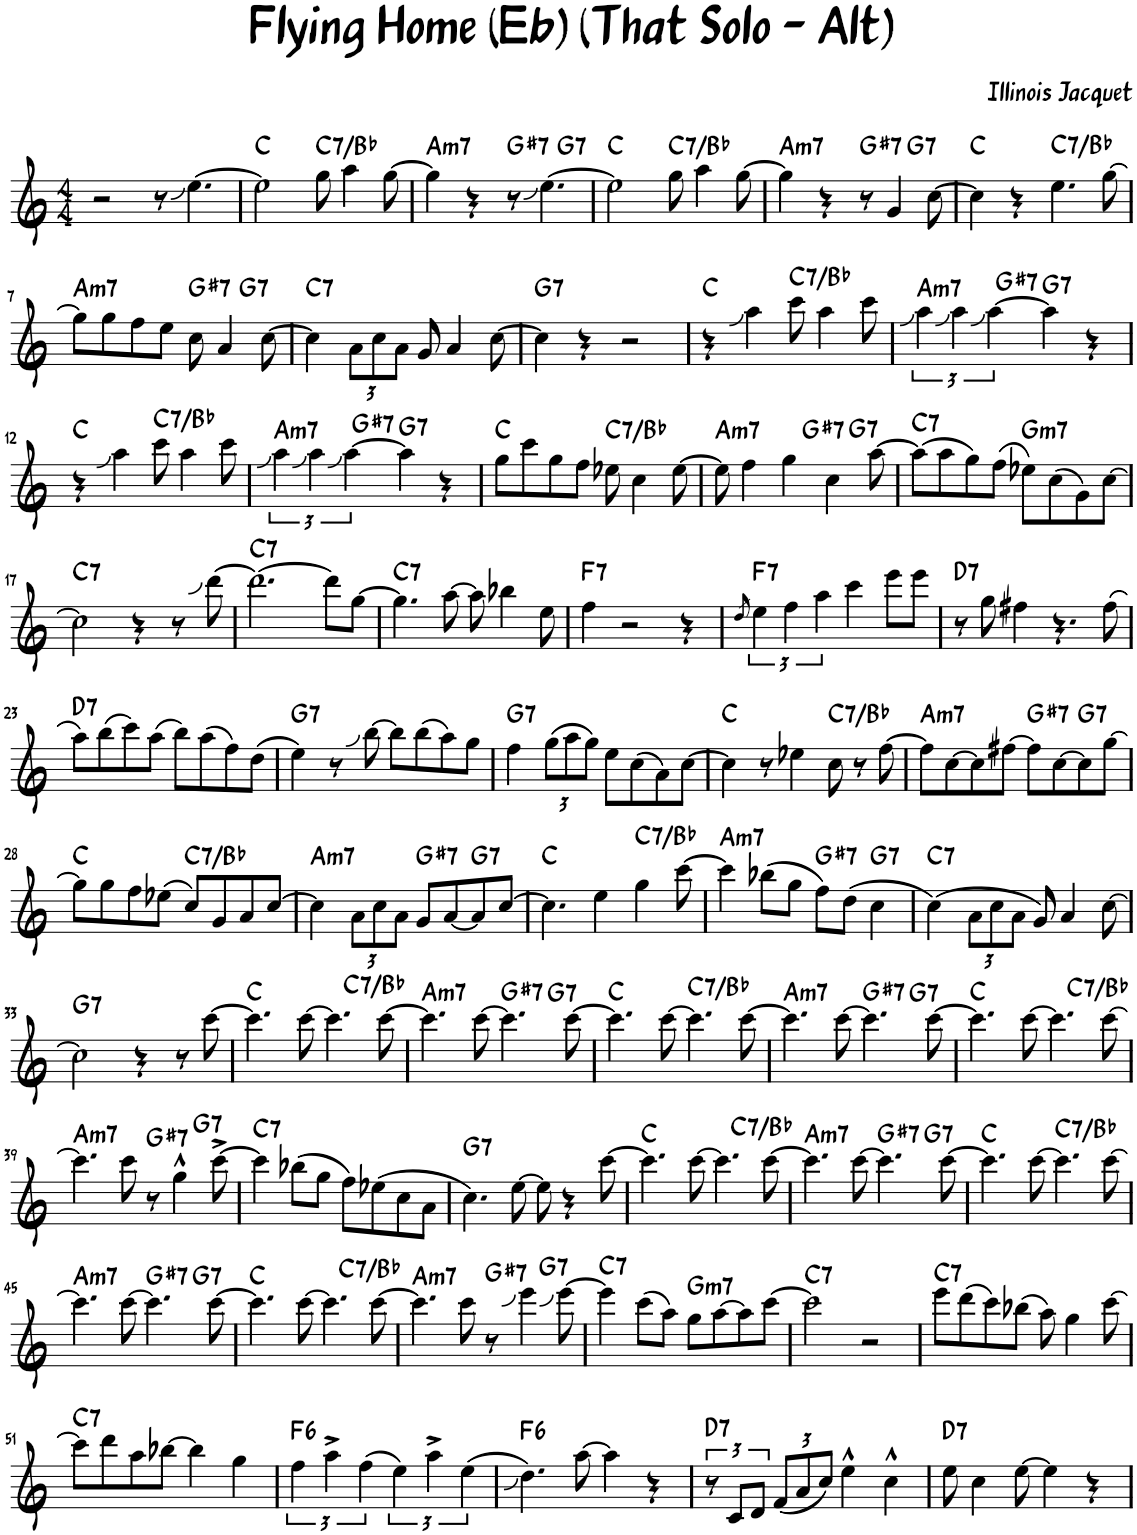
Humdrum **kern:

**kern	**harte
*part1	*part1
*staff1	*
*I"Alto Saxophone	*
*I'A. Sax.	*
*clefG2	*
*Trd5c9	*
*k[]	*
*M4/4	*
=1	=1
2r	.
8r	.
[4.ee\	.
=2	=2
2ee\]	C:maj
!	!LO:H:kt=7
8gg\	C:7/b7
4aa\	.
[8gg\	.
=3	=3
!	!LO:H:kt=m7
*^	*
4gg\]	2.ryy	A:min7
4r	.	.
!	!	!LO:H:kt=7
8r	.	G#:7
[4.ee\	.	.
!	!	!LO:H:kt=7
.	4ryy	G:7
*v	*v	*
=4	=4
2ee\]	C:maj
!	!LO:H:kt=7
8gg\	C:7/b7
4aa\	.
[8gg\	.
=5	=5
!	!LO:H:kt=m7
*^	*
4gg\]	2.ryy	A:min7
4r	.	.
!	!	!LO:H:kt=7
8r	.	G#:7
4g/	.	.
!	!	!LO:H:kt=7
.	4ryy	G:7
[8cc\	.	.
*v	*v	*
=6	=6
4cc\]	C:maj
4r	.
!	!LO:H:kt=7
4.ee\	C:7/b7
[8gg\	.
!!LO:LB:g=z
=7	=7
!	!LO:H:kt=m7
*^	*
8gg\L]	2.ryy	A:min7
8gg\	.	.
8ff\	.	.
8ee\J	.	.
!	!	!LO:H:kt=7
8cc\	.	G#:7
4a/	.	.
!	!	!LO:H:kt=7
.	4ryy	G:7
[8cc\	.	.
=8	=8	=8
!	!	!LO:H:kt=7
*v	*v	*
4cc\]	C:7
*Xbrackettup	*
12a\L	.
12cc\	.
12a\J	.
8g/	.
4a/	.
[8cc\	.
=9	=9
!	!LO:H:kt=7
4cc\]	G:7
4r	.
2r	.
=10	=10
4r	C:maj
4aa\	.
!	!LO:H:kt=7
8ccc\	C:7/b7
4aa\	.
8ccc\	.
=11	=11
*brackettup	*
!	!LO:H:kt=m7
*^	*
6aa\	4.ryy	A:min7
6aa\	.	.
[6aa\	.	.
!	!	!LO:H:kt=7
.	2ryy	G#:7
!	!	!LO:H:kt=7
4aa\]	.	G:7
4r	.	.
.	8ryy	.
*v	*v	*
!!LO:LB:g=z
=12	=12
4r	C:maj
4aa\	.
!	!LO:H:kt=7
8ccc\	C:7/b7
4aa\	.
8ccc\	.
=13	=13
!	!LO:H:kt=m7
*^	*
6aa\	4.ryy	A:min7
6aa\	.	.
[6aa\	.	.
!	!	!LO:H:kt=7
.	2ryy	G#:7
!	!	!LO:H:kt=7
4aa\]	.	G:7
4r	.	.
.	8ryy	.
*v	*v	*
=14	=14
8gg\L	C:maj
8ccc\	.
8gg\	.
8ff\J	.
!	!LO:H:kt=7
8ee-X\	C:7/b7
4cc\	.
[8ee-\	.
=15	=15
!	!LO:H:kt=m7
*^	*
*	*^	*
8ee-\]	2ryy	2.ryy	A:min7
4ff\	.	.	.
4gg\	.	.	.
!	!	!	!LO:H:kt=7
.	2ryy	.	G#:7
4cc\	.	.	.
!	!	!	!LO:H:kt=7
.	.	4ryy	G:7
[8aa\	.	.	.
=16	=16	=16	=16
!	!	!	!LO:H:kt=7
*v	*v	*v	*
(8aa\L]	C:7
8aa\	.
8gg\)	.
(8ff\J	.
!	!LO:H:kt=m7
8ee-X\L)	G:min7
(8cc\	.
8g\)	.
[8cc\J	.
!!LO:LB:g=z
=17	=17
!	!LO:H:kt=7
2cc\]	C:7
4r	.
8r	.
[8ddd\	.
=18	=18
!	!LO:H:kt=7
2.ddd\_	C:7
8ddd\L]	.
[8gg\J	.
=19	=19
!	!LO:H:kt=7
4.gg\]	C:7
[8aa\	.
8aa\]	.
4bb-X\	.
8ee\	.
=20	=20
!	!LO:H:kt=7
4ff\	F:7
2r	.
4r	.
=21	=21
8qdd/	.
!	!LO:H:kt=7
6ee\	F:7
6ff\	.
6aa\	.
4ccc\	.
8eee\L	.
8eee\J	.
=22	=22
!	!LO:H:kt=7
8r	D:7
8gg\	.
4ff#X\	.
4.r	.
(8ff#\	.
!!LO:LB:g=z
=23	=23
!	!LO:H:kt=7
8aa\L)	D:7
(8bb\	.
8ccc\)	.
(8aa\J	.
8bb\L)	.
(8aa\	.
8ff\)	.
(8dd\J	.
=24	=24
!	!LO:H:kt=7
4ee\)	G:7
8r	.
[8bb\	.
8bb\L]	.
(8bb\	.
8aa\)	.
8gg\J	.
=25	=25
!	!LO:H:kt=7
4ff\	G:7
*Xbrackettup	*
(12gg\L	.
12aa\	.
12gg\J)	.
8ee\L	.
(8cc\	.
8a\)	.
[8cc\J	.
=26	=26
4cc\]	C:maj
8r	.
4ee-X\	.
!	!LO:H:kt=7
8cc\	C:7/b7
8r	.
[8ff\	.
=27	=27
!	!LO:H:kt=m7
8ff\L]	A:min7
[8cc\	.
8cc\]	.
[8ff#X\J	.
!	!LO:H:kt=7
8ff#\L]	G#:7
[8cc\	.
!	!LO:H:kt=7
8cc\]	G:7
[8gg\J	.
!!LO:LB:g=z
=28	=28
8gg\L]	C:maj
8gg\	.
8ff\	.
(8ee-X\J	.
!	!LO:H:kt=7
8cc/L)	C:7/b7
8g/	.
8a/	.
[8cc/J	.
=29	=29
!	!LO:H:kt=m7
4cc\]	A:min7
12a\L	.
12cc\	.
12a\J	.
!	!LO:H:kt=7
8g/L	G#:7
[8a/	.
!	!LO:H:kt=7
8a/]	G:7
[8cc/J	.
=30	=30
4.cc\]	C:maj
4ee\	.
!	!LO:H:kt=7
4gg\	C:7/b7
[8ccc\	.
=31	=31
!	!LO:H:kt=m7
4ccc\]	A:min7
(8bb-X\L	.
8gg\J	.
!	!LO:H:kt=7
8ff\L)	G#:7
(8dd\J	.
!	!LO:H:kt=7
4cc\	G:7
=32	=32
!	!LO:H:kt=7
(4cc\)	C:7
12a\L	.
12cc\	.
12a\J	.
8g/)	.
4a/	.
[8cc\	.
!!LO:LB:g=z
=33	=33
!	!LO:H:kt=7
2cc\]	G:7
4r	.
8r	.
[8ccc\	.
=34	=34
*^	*
4.ccc\]	2ryy	C:maj
[8ccc\	.	.
4.ccc\]	8ryy	.
!	!	!LO:H:kt=7
.	4.ryy	C:7/b7
[8ccc\	.	.
=35	=35	=35
!	!	!LO:H:kt=m7
4.ccc\]	2.ryy	A:min7
[8ccc\	.	.
!	!	!LO:H:kt=7
4.ccc\]	.	G#:7
!	!	!LO:H:kt=7
.	4ryy	G:7
[8ccc\	.	.
*v	*v	*
=36	=36
4.ccc\]	C:maj
[8ccc\	.
!	!LO:H:kt=7
4.ccc\]	C:7/b7
[8ccc\	.
=37	=37
!	!LO:H:kt=m7
*^	*
4.ccc\]	2.ryy	A:min7
[8ccc\	.	.
!	!	!LO:H:kt=7
4.ccc\]	.	G#:7
!	!	!LO:H:kt=7
.	4ryy	G:7
[8ccc\	.	.
=38	=38	=38
4.ccc\]	2ryy	C:maj
[8ccc\	.	.
4.ccc\]	8ryy	.
!	!	!LO:H:kt=7
.	4.ryy	C:7/b7
[8ccc\	.	.
!!LO:LB:g=z	!!
=39	=39	=39
!	!	!LO:H:kt=m7
4.ccc\]	2.ryy	A:min7
8ccc\	.	.
!	!	!LO:H:kt=7
8r	.	G#:7
4gg^^\	.	.
!	!	!LO:H:kt=7
.	4ryy	G:7
[8ccc^\	.	.
=40	=40	=40
!	!	!LO:H:kt=7
*v	*v	*
4ccc\]	C:7
(8bb-X\L	.
8gg\J	.
8ff\L)	.
(8ee-X\	.
8cc\	.
8a\J	.
=41	=41
!	!LO:H:kt=7
4.cc\)	G:7
[8ee\	.
8ee\]	.
4r	.
[8ccc\	.
=42	=42
*^	*
4.ccc\]	2ryy	C:maj
[8ccc\	.	.
4.ccc\]	8ryy	.
!	!	!LO:H:kt=7
.	4.ryy	C:7/b7
[8ccc\	.	.
=43	=43	=43
!	!	!LO:H:kt=m7
4.ccc\]	2.ryy	A:min7
[8ccc\	.	.
!	!	!LO:H:kt=7
4.ccc\]	.	G#:7
!	!	!LO:H:kt=7
.	4ryy	G:7
[8ccc\	.	.
*v	*v	*
=44	=44
4.ccc\]	C:maj
[8ccc\	.
!	!LO:H:kt=7
4.ccc\]	C:7/b7
[8ccc\	.
!!LO:LB:g=z
=45	=45
!	!LO:H:kt=m7
*^	*
4.ccc\]	2.ryy	A:min7
[8ccc\	.	.
!	!	!LO:H:kt=7
4.ccc\]	.	G#:7
!	!	!LO:H:kt=7
.	4ryy	G:7
[8ccc\	.	.
=46	=46	=46
4.ccc\]	2ryy	C:maj
[8ccc\	.	.
4.ccc\]	8ryy	.
!	!	!LO:H:kt=7
.	4.ryy	C:7/b7
[8ccc\	.	.
=47	=47	=47
!	!	!LO:H:kt=m7
4.ccc\]	2.ryy	A:min7
8ccc\	.	.
!	!	!LO:H:kt=7
8r	.	G#:7
4eee\	.	.
!	!	!LO:H:kt=7
.	4ryy	G:7
[8eee\	.	.
=48	=48	=48
!	!	!LO:H:kt=7
*v	*v	*
4eee\]	C:7
(8ccc\L	.
8aa\J)	.
!	!LO:H:kt=m7
8gg\L	G:min7
[8aa\	.
8aa\]	.
[8ccc\J	.
=49	=49
!	!LO:H:kt=7
2ccc\]	C:7
2r	.
=50	=50
!	!LO:H:kt=7
8eee\L	C:7
(8ddd\	.
8ccc\)	.
(8bb-X\J	.
8aa\)	.
4gg\	.
[8ccc\	.
!!LO:LB:g=z
=51	=51
!	!LO:H:kt=7
8ccc\L]	C:7
8ddd\	.
8aa\	.
[8bb-X\J	.
4bb-\]	.
4gg\	.
=52	=52
*brackettup	*
!	!LO:H:kt=6
6ff\	F:maj6
6aa^\	.
(6ff\	.
6ee\)	.
6aa^\	.
(6ee\	.
=53	=53
!	!LO:H:kt=6
4.dd\)	F:maj6
[8aa\	.
4aa\]	.
4r	.
=54	=54
!	!LO:H:kt=7
12r	D:7
12c/L	.
12d/J	.
*Xbrackettup	*
(12f/L	.
12a/	.
12cc/J)	.
4ee^^\	.
4cc^^\	.
=55	=55
!	!LO:H:kt=7
8ee\	D:7
4cc\	.
[8ee\	.
4ee\]	.
4r	.
=	=
*-	*-
